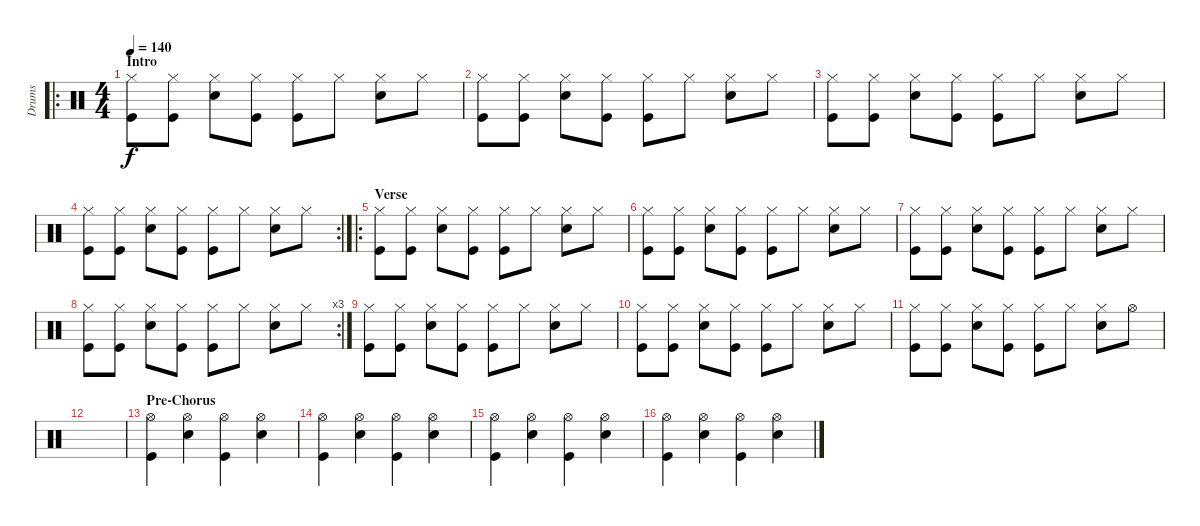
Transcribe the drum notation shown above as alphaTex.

\track ("Drums" "Drums") {instrument percussion}
\staff {score}
\articulation defaults
\ro
\ts (4 4)
\section ("" "Intro")
\tempo 140
\clef neutral
\ks c
("Kick (hit)" "Hi-Hat (closed)").8{dy f} ("Kick (hit)" "Hi-Hat (closed)").8 ("Snare (hit) 2" "Hi-Hat (closed)").8 ("Kick (hit)" "Hi-Hat (closed)").8 ("Kick (hit)" "Hi-Hat (closed)").8 "Hi-Hat (closed)".8 ("Snare (hit) 2" "Hi-Hat (closed)").8 "Hi-Hat (closed)".8 |
("Kick (hit)" "Hi-Hat (closed)").8 ("Kick (hit)" "Hi-Hat (closed)").8 ("Snare (hit) 2" "Hi-Hat (closed)").8 ("Kick (hit)" "Hi-Hat (closed)").8 ("Kick (hit)" "Hi-Hat (closed)").8 "Hi-Hat (closed)".8 ("Snare (hit) 2" "Hi-Hat (closed)").8 "Hi-Hat (closed)".8 |
("Kick (hit)" "Hi-Hat (closed)").8 ("Kick (hit)" "Hi-Hat (closed)").8 ("Snare (hit) 2" "Hi-Hat (closed)").8 ("Kick (hit)" "Hi-Hat (closed)").8 ("Kick (hit)" "Hi-Hat (closed)").8 "Hi-Hat (closed)".8 ("Snare (hit) 2" "Hi-Hat (closed)").8 "Hi-Hat (closed)".8 |
\rc 2
("Kick (hit)" "Hi-Hat (closed)").8 ("Kick (hit)" "Hi-Hat (closed)").8 ("Snare (hit) 2" "Hi-Hat (closed)").8 ("Kick (hit)" "Hi-Hat (closed)").8 ("Kick (hit)" "Hi-Hat (closed)").8 "Hi-Hat (closed)".8 ("Snare (hit) 2" "Hi-Hat (closed)").8 "Hi-Hat (closed)".8 |
\ro
\section ("" "Verse")
("Kick (hit)" "Hi-Hat (closed)").8 ("Kick (hit)" "Hi-Hat (closed)").8 ("Snare (hit) 2" "Hi-Hat (closed)").8 ("Kick (hit)" "Hi-Hat (closed)").8 ("Kick (hit)" "Hi-Hat (closed)").8 "Hi-Hat (closed)".8 ("Snare (hit) 2" "Hi-Hat (closed)").8 "Hi-Hat (closed)".8 |
("Kick (hit)" "Hi-Hat (closed)").8 ("Kick (hit)" "Hi-Hat (closed)").8 ("Snare (hit) 2" "Hi-Hat (closed)").8 ("Kick (hit)" "Hi-Hat (closed)").8 ("Kick (hit)" "Hi-Hat (closed)").8 "Hi-Hat (closed)".8 ("Snare (hit) 2" "Hi-Hat (closed)").8 "Hi-Hat (closed)".8 |
("Kick (hit)" "Hi-Hat (closed)").8 ("Kick (hit)" "Hi-Hat (closed)").8 ("Snare (hit) 2" "Hi-Hat (closed)").8 ("Kick (hit)" "Hi-Hat (closed)").8 ("Kick (hit)" "Hi-Hat (closed)").8 "Hi-Hat (closed)".8 ("Snare (hit) 2" "Hi-Hat (closed)").8 "Hi-Hat (closed)".8 |
\rc 3
("Kick (hit)" "Hi-Hat (closed)").8 ("Kick (hit)" "Hi-Hat (closed)").8 ("Snare (hit) 2" "Hi-Hat (closed)").8 ("Kick (hit)" "Hi-Hat (closed)").8 ("Kick (hit)" "Hi-Hat (closed)").8 "Hi-Hat (closed)".8 ("Snare (hit) 2" "Hi-Hat (closed)").8 "Hi-Hat (closed)".8 |
("Kick (hit)" "Hi-Hat (closed)").8 ("Kick (hit)" "Hi-Hat (closed)").8 ("Snare (hit) 2" "Hi-Hat (closed)").8 ("Kick (hit)" "Hi-Hat (closed)").8 ("Kick (hit)" "Hi-Hat (closed)").8 "Hi-Hat (closed)".8 ("Snare (hit) 2" "Hi-Hat (closed)").8 "Hi-Hat (closed)".8 |
("Kick (hit)" "Hi-Hat (closed)").8 ("Kick (hit)" "Hi-Hat (closed)").8 ("Snare (hit) 2" "Hi-Hat (closed)").8 ("Kick (hit)" "Hi-Hat (closed)").8 ("Kick (hit)" "Hi-Hat (closed)").8 "Hi-Hat (closed)".8 ("Snare (hit) 2" "Hi-Hat (closed)").8 "Hi-Hat (closed)".8 |
("Kick (hit)" "Hi-Hat (closed)").8 ("Kick (hit)" "Hi-Hat (closed)").8 ("Snare (hit) 2" "Hi-Hat (closed)").8 ("Kick (hit)" "Hi-Hat (closed)").8 ("Kick (hit)" "Hi-Hat (closed)").8 "Hi-Hat (closed)".8 ("Snare (hit) 2" "Hi-Hat (closed)").8 "Hi-Hat (open)".8 |
|
\section ("" "Pre-Chorus")
("Kick (hit)" "Hi-Hat (open)").4 ("Snare (hit) 2" "Hi-Hat (open)").4 ("Kick (hit)" "Hi-Hat (open)").4 ("Snare (hit) 2" "Hi-Hat (open)").4 |
("Kick (hit)" "Hi-Hat (open)").4 ("Snare (hit) 2" "Hi-Hat (open)").4 ("Kick (hit)" "Hi-Hat (open)").4 ("Snare (hit) 2" "Hi-Hat (open)").4 |
("Kick (hit)" "Hi-Hat (open)").4 ("Snare (hit) 2" "Hi-Hat (open)").4 ("Kick (hit)" "Hi-Hat (open)").4 ("Snare (hit) 2" "Hi-Hat (open)").4 |
("Kick (hit)" "Hi-Hat (open)").4 ("Snare (hit) 2" "Hi-Hat (open)").4 ("Kick (hit)" "Hi-Hat (open)").4 ("Snare (hit) 2" "Hi-Hat (open)").4
